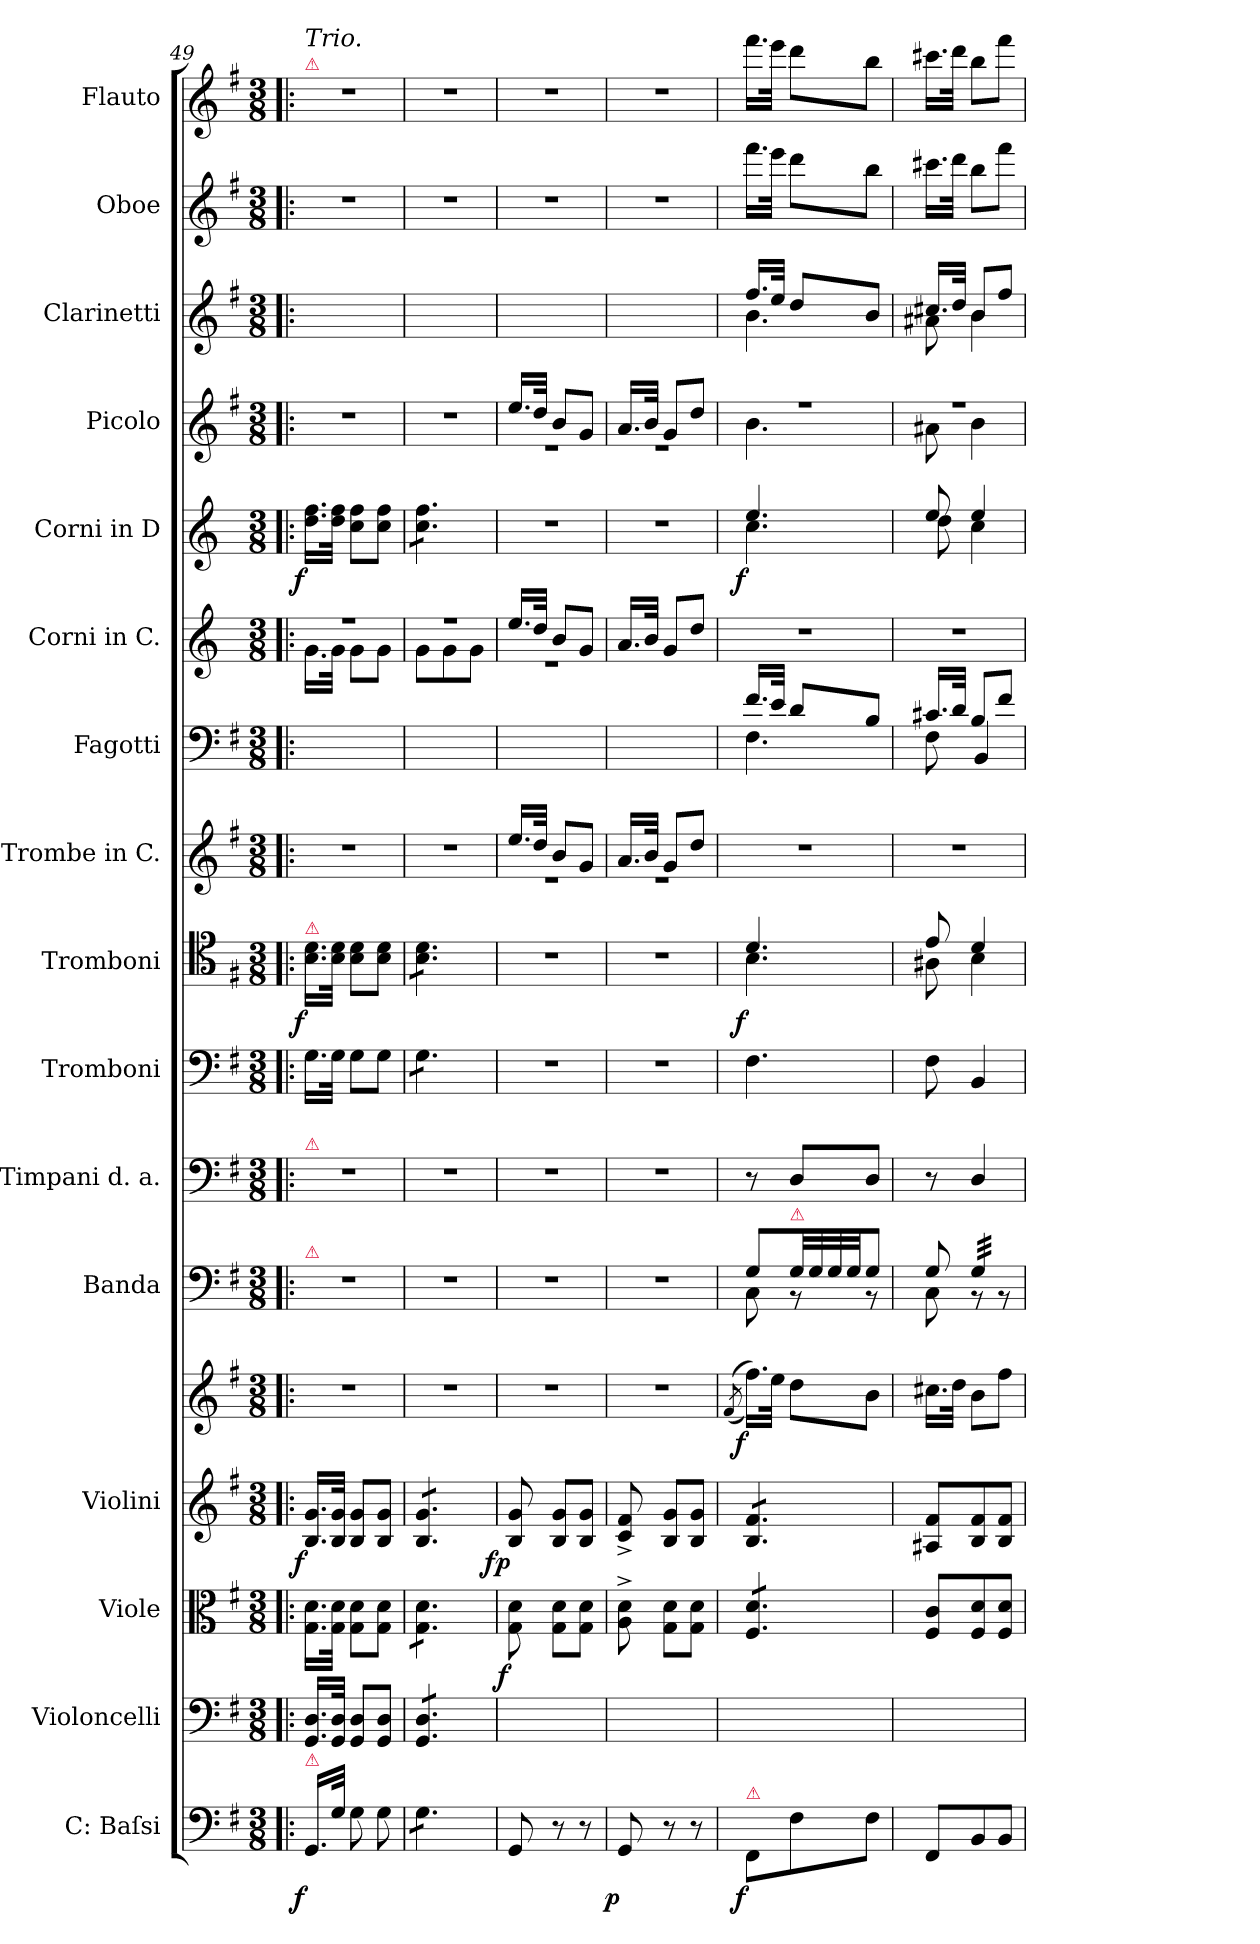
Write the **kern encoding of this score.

**kern	**dynam	**kern	**kern	**dynam	**kern	**kern	**dynam	**kern	**kern	**kern	**kern	**dynam	**kern	**kern	**kern	**kern	**dynam	**kern	**kern	**kern	**kern
*part16	*part16	*part15	*part14	*part14	*part13	*part13	*part13	*part12	*part11	*part10	*part9	*part9	*part8	*part7	*part6	*part5	*part5	*part4	*part3	*part2	*part1
*staff17	*staff17	*staff16	*staff15	*staff15	*staff14	*staff13	*staff13/14	*staff12	*staff11	*staff10	*staff9	*staff9	*staff8	*staff7	*staff6	*staff5	*staff5	*staff4	*staff3	*staff2	*staff1
*I"C: Baſsi	*	*I"Violoncelli	*I"Viole	*	*I"Violini	*	*	*I"Banda	*I"Timpani d. a.	*I"Tromboni	*I"Tromboni	*	*I"Trombe in C.	*I"Fagotti	*I"Corni in C.	*I"Corni in D	*	*I"Picolo	*I"Clarinetti	*I"Oboe	*I"Flauto
*I'cb	*	*I'vlc	*	*	*I'vl	*	*	*I'banda	*	*I'trb	*I'trb	*	*I'tr in C	*I'fag	*I'cor in C	*I'cor in D	*	*	*I'cl	*I'ob	*I'fl
*clefF4	*	*clefF4	*clefC3	*	*clefG2	*clefG2	*	*clefF4	*clefF4	*clefF4	*clefC4	*	*clefG2	*clefF4	*clefG2	*clefG2	*	*clefG2	*clefG2	*clefG2	*clefG2
*	*	*	*	*	*	*	*	*	*	*	*	*	*	*	*	*ITrd-1c-2	*	*	*	*	*
*k[f#]	*	*k[f#]	*k[f#]	*	*k[f#]	*k[f#]	*	*k[f#]	*k[f#]	*k[f#]	*k[f#]	*	*k[f#]	*k[f#]	*	*k[f#c#]	*	*k[f#]	*k[f#]	*k[f#]	*k[f#]
*G:	*	*G:	*G:	*	*G:	*G:	*	*G:	*G:	*G:	*G:	*	*G:	*G:	*	*	*	*G:	*G:	*G:	*G:
*M3/8	*	*M3/8	*M3/8	*	*M3/8	*M3/8	*	*M3/8	*M3/8	*M3/8	*M3/8	*	*M3/8	*M3/8	*M3/8	*M3/8	*	*M3/8	*M3/8	*M3/8	*M3/8
=49!|:	=49!|:	=49!|:	=49!|:	=49!|:	=49!|:	=49!|:	=49!|:	=49!|:	=49!|:	=49!|:	=49!|:	=49!|:	=49!|:	=49!|:	=49!|:	=49!|:	=49!|:	=49!|:	=49!|:	=49!|:	=49!|:
*	*	*	*	*	*	*	*	*	*	*	*	*	*	*	*^	*	*	*	*	*	*
!	!	!	!	!	!	!	!	!	!	!	!	!	!	!	!	!	!	!	!	!	!	!LO:TX:a:color=crimson:t=⚠
!	!	!	!	!	!	!	!	!	!	!	!	!	!	!	!	!	!	!	!	!	!	!LO:TX:a:i:t=Trio.
!	!	!	!	!	!	!	!	!	!	!	!LO:TX:a:color=crimson:t=⚠	!	!	!	!	!	!	!	!	!	!	!
!	!	!	!	!	!	!	!	!	!LO:TX:a:color=crimson:t=⚠	!	!	!	!	!	!	!	!	!	!	!	!	!
!	!	!	!	!	!	!	!	!LO:TX:a:color=crimson:t=⚠	!	!	!	!	!	!	!	!	!	!	!	!	!	!
!LO:TX:a:color=crimson:t=⚠	!	!	!	!	!	!	!	!	!	!	!	!	!	!	!	!	!	!	!	!	!	!
!	!LO:DY:b:rj	!	!	!	!	!	!LO:DY:b=2:rj	!	!	!	!	!LO:DY:b:rj	!	!	!	!	!	!LO:DY:b:rj	!	!	!	!
16.GG/LL	f	16.GG/ 16.D/LL	16.G\ 16.d\LL	.	16.B/ 16.g/LL	4.r	f	4.r	4.r	16.G\LL	16.B\ 16.d\LL	f	4.r	4.ryy	4.rff	16.g\LL	16.ee\ 16.gg\LL	f	4.r	4.ryy	4.r	4.r
32G\JJk	.	32GG/ 32D/JJk	32G\ 32d\JJk	.	32B/ 32g/JJk	.	.	.	.	32G\JJk	32B\ 32d\JJk	.	.	.	.	32g\JJk	32ee\ 32gg\JJk	.	.	.	.	.
8G\	.	8GG/ 8D/L	8G\ 8d\L	.	8B/ 8g/L	.	.	.	.	8G\L	8B\ 8d\L	.	.	.	.	8g\L	8dd\ 8gg\L	.	.	.	.	.
8G\	.	8GG/ 8D/J	8G\ 8d\J	.	8B/ 8g/J	.	.	.	.	8G\J	8B\ 8d\J	.	.	.	.	8g\J	8dd\ 8gg\J	.	.	.	.	.
=50	=50	=50	=50	=50	=50	=50	=50	=50	=50	=50	=50	=50	=50	=50	=50	=50	=50	=50	=50	=50	=50	=50
*tremolo	*	*	*	*	*	*	*	*	*	*	*	*	*	*	*	*	*	*	*	*	*	*
*	*	*tremolo	*	*	*	*	*	*	*	*	*	*	*	*	*	*	*	*	*	*	*	*
*	*	*	*tremolo	*	*	*	*	*	*	*	*	*	*	*	*	*	*	*	*	*	*	*
*	*	*	*	*	*tremolo	*	*	*	*	*	*	*	*	*	*	*	*	*	*	*	*	*
*	*	*	*	*	*	*	*	*	*	*tremolo	*	*	*	*	*	*	*	*	*	*	*	*
*	*	*	*	*	*	*	*	*	*	*	*tremolo	*	*	*	*	*	*	*	*	*	*	*
*	*	*	*	*	*	*	*	*	*	*	*	*	*	*	*tremolo	*	*	*	*	*	*	*
*	*	*	*	*	*	*	*	*	*	*	*	*	*	*	*	*	*tremolo	*	*	*	*	*
8G\L	.	8GG/ 8D/L	8G\ 8d\L	.	8B/ 8g/L	4.r	.	4.r	4.r	8G\L	8B\ 8d\L	.	4.r	4.ryy	4.rff	8g\L	8dd\ 8gg\L	.	4.r	4.ryy	4.r	4.r
8G\	.	8GG/ 8D/	8G\ 8d\	.	8B/ 8g/	.	.	.	.	8G\	8B\ 8d\	.	.	.	.	8g\	8dd\ 8gg\	.	.	.	.	.
8G\J	.	8GG/ 8D/J	8G\ 8d\J	.	8B/ 8g/J	.	.	.	.	8G\J	8B\ 8d\J	.	.	.	.	8g\J	8dd\ 8gg\J	.	.	.	.	.
*	*	*	*	*	*	*	*	*	*	*	*	*	*	*	*	*	*Xtremolo	*	*	*	*	*
*	*	*	*	*	*	*	*	*	*	*	*	*	*	*	*Xtremolo	*	*	*	*	*	*	*
*	*	*	*	*	*	*	*	*	*	*	*Xtremolo	*	*	*	*	*	*	*	*	*	*	*
*	*	*	*	*	*	*	*	*	*	*Xtremolo	*	*	*	*	*	*	*	*	*	*	*	*
*	*	*	*	*	*Xtremolo	*	*	*	*	*	*	*	*	*	*	*	*	*	*	*	*	*
*	*	*	*Xtremolo	*	*	*	*	*	*	*	*	*	*	*	*	*	*	*	*	*	*	*
*	*	*Xtremolo	*	*	*	*	*	*	*	*	*	*	*	*	*	*	*	*	*	*	*	*
*Xtremolo	*	*	*	*	*	*	*	*	*	*	*	*	*	*	*	*	*	*	*	*	*	*
=51	=51	=51	=51	=51	=51	=51	=51	=51	=51	=51	=51	=51	=51	=51	=51	=51	=51	=51	=51	=51	=51	=51
*	*	*	*	*	*	*	*	*	*	*	*	*	*^	*	*	*	*	*	*^	*	*	*
!	!	!	!	!LO:DY:b:rj	!	!	!LO:DY:b=2:rj	!	!	!	!	!	!	!	!	!	!	!	!	!	!	!	!	!
8GG/	.	4.ryy	8G\ 8d\	f	8B/ 8g/	4.r	fp	4.r	4.r	4.r	4.r	.	16.ee/LL	4.re	4.ryy	16.ee/LL	4.re	4.r	.	16.ee/LL	4.re	4.ryy	4.r	4.r
.	.	.	.	.	.	.	.	.	.	.	.	.	32dd/JJk	.	.	32dd/JJk	.	.	.	32dd/JJk	.	.	.	.
8r	.	.	8G\ 8d\L	.	8B/ 8g/L	.	.	.	.	.	.	.	8b/L	.	.	8b/L	.	.	.	8b/L	.	.	.	.
8r	.	.	8G\ 8d\J	.	8B/ 8g/J	.	.	.	.	.	.	.	8g/J	.	.	8g/J	.	.	.	8g/J	.	.	.	.
*	*	*	*	*	*	*	*	*	*	*	*	*	*	*	*	*v	*v	*	*	*	*	*	*	*
=52	=52	=52	=52	=52	=52	=52	=52	=52	=52	=52	=52	=52	=52	=52	=52	=52	=52	=52	=52	=52	=52	=52	=52
!	!LO:DY:b:rj	!	!	!	!	!	!	!LO:N:vis=1	!LO:N:vis=1	!LO:N:vis=1	!LO:N:vis=1	!	!	!LO:N:vis=1	!	!	!LO:N:vis=1	!	!	!LO:N:vis=1	!	!LO:N:vis=1	!LO:N:vis=1
8GG/	p	4.ryy	8A^>\ 8d^>\	.	8c^>/ 8f#^>/	4.r	.	4.r	4.r	4.r	4.r	.	16.a/LL	4.re	4.ryy	16.a/LL	4.r	.	16.a/LL	4.re	4.ryy	4.r	4.r
.	.	.	.	.	.	.	.	.	.	.	.	.	32b/JJk	.	.	32b/JJk	.	.	32b/JJk	.	.	.	.
8r	.	.	8G\ 8d\L	.	8B/ 8g/L	.	.	.	.	.	.	.	8g/L	.	.	8g/L	.	.	8g/L	.	.	.	.
8r	.	.	8G\ 8d\J	.	8B/ 8g/J	.	.	.	.	.	.	.	8dd/J	.	.	8dd/J	.	.	8dd/J	.	.	.	.
*	*	*	*	*	*	*	*	*	*	*	*	*	*v	*v	*	*	*	*	*	*	*	*	*
=53	=53	=53	=53	=53	=53	=53	=53	=53	=53	=53	=53	=53	=53	=53	=53	=53	=53	=53	=53	=53	=53	=53
.	.	.	.	.	.	(<(>8qf#/	.	.	.	.	.	.	.	.	.	.	.	.	.	.	.	.
*	*	*	*	*	*	*	*	*^	*	*	*^	*	*	*	*	*	*	*	*	*	*	*
!LO:TX:a:color=crimson:t=⚠	!	!	!	!	!	!	!	!	!	!	!	!	!	!	!	!	!	!	!	!	!	!	!	!
!	!LO:DY:b:rj	!	!	!	!	!	!LO:DY:b:rj	!	!	!	!	!	!	!LO:DY:b:rj	!LO:N:vis=1	!	!LO:N:vis=1	!	!LO:DY:b:rj	!LO:N:vis=1	!	!	!	!
*	*	*	*	*	*	*	*	*	*	*	*	*	*	*	*	*^	*	*^	*	*	*	*^	*	*
*	*	*	*tremolo	*	*	*	*	*	*	*	*	*	*	*	*	*	*	*	*	*	*	*	*	*	*	*	*
*	*	*	*	*	*tremolo	*	*	*	*	*	*	*	*	*	*	*	*	*	*	*	*	*	*	*	*	*	*
8FF#/L	f	4.ryy	8F#/ 8d/L	.	8B/ 8f#/L	16.ff#\LL))	f	8G/L	8C\	8r	4.F#\	4.d/	4.B\	f	4.r	16.f#/LL	4.F#\	4.r	4.ff#/	4.dd\	f	4.rff	4.b\	16.ff#/LL	4.b\	16.fff#\LL	16.fff#\LL
.	.	.	.	.	.	32ee\JJk	.	.	.	.	.	.	.	.	.	32e/JJk	.	.	.	.	.	.	.	32ee/JJk	.	32eee\JJk	32eee\JJk
!	!	!	!	!	!	!	!	!LO:TX:a:color=crimson:t=⚠	!	!	!	!	!	!	!	!	!	!	!	!	!	!	!	!	!	!	!
8F#\	.	.	8F#/ 8d/	.	8B/ 8f#/	8dd\L	.	32G/LL	8rBB	8D/L	.	.	.	.	.	8d/L	.	.	.	.	.	.	.	8dd/L	.	8ddd\L	8ddd\L
.	.	.	.	.	.	.	.	32G/	.	.	.	.	.	.	.	.	.	.	.	.	.	.	.	.	.	.	.
.	.	.	.	.	.	.	.	32G/	.	.	.	.	.	.	.	.	.	.	.	.	.	.	.	.	.	.	.
.	.	.	.	.	.	.	.	32G/JJ	.	.	.	.	.	.	.	.	.	.	.	.	.	.	.	.	.	.	.
8F#\J	.	.	8F#/ 8d/J	.	8B/ 8f#/J	8b\J	.	8G/J	8rBB	8D/J	.	.	.	.	.	8B/J	.	.	.	.	.	.	.	8b/J	.	8bb\J	8bb\J
*	*	*	*	*	*Xtremolo	*	*	*	*	*	*	*	*	*	*	*	*	*	*	*	*	*	*	*	*	*	*
*	*	*	*Xtremolo	*	*	*	*	*	*	*	*	*	*	*	*	*	*	*	*	*	*	*	*	*	*	*	*
=54	=54	=54	=54	=54	=54	=54	=54	=54	=54	=54	=54	=54	=54	=54	=54	=54	=54	=54	=54	=54	=54	=54	=54	=54	=54	=54	=54
8FF#/L	.	4.ryy	8F#/ 8c/L	.	8A#X/ 8f#/L	16.cc#X\LL	.	8G/	8C\	8r	8F#\	8e/	8A#X\	.	4.r	16.c#X/LL	8F#\	4.r	8ff#/	8ee\	.	4.rff	8a#X\	16.cc#X/LL	8a#X\	16.ccc#X\LL	16.ccc#X\LL
.	.	.	.	.	.	32dd\JJk	.	.	.	.	.	.	.	.	.	32d/JJk	.	.	.	.	.	.	.	32dd/JJk	.	32ddd\JJk	32ddd\JJk
*	*	*	*	*	*	*	*	*tremolo	*	*	*	*	*	*	*	*	*	*	*	*	*	*	*	*	*	*	*
8BB/	.	.	8F#/ 8d/	.	8B/ 8f#/	8b\L	.	32G/LLL	8rBB	4D/	4BB/	4d/	4B\	.	.	8B/L	4BB/	.	4ff#/	4dd\	.	.	4b\	8b/L	4b\	8bb\L	8bb\L
.	.	.	.	.	.	.	.	32G/	.	.	.	.	.	.	.	.	.	.	.	.	.	.	.	.	.	.	.
.	.	.	.	.	.	.	.	32G/	.	.	.	.	.	.	.	.	.	.	.	.	.	.	.	.	.	.	.
.	.	.	.	.	.	.	.	32G/	.	.	.	.	.	.	.	.	.	.	.	.	.	.	.	.	.	.	.
8BB/J	.	.	8F#/ 8d/J	.	8B/ 8f#/J	8ff#\J	.	32G/	8rBB	.	.	.	.	.	.	8f#/J	.	.	.	.	.	.	.	8ff#/J	.	8fff#\J	8fff#\J
.	.	.	.	.	.	.	.	32G/	.	.	.	.	.	.	.	.	.	.	.	.	.	.	.	.	.	.	.
.	.	.	.	.	.	.	.	32G/	.	.	.	.	.	.	.	.	.	.	.	.	.	.	.	.	.	.	.
.	.	.	.	.	.	.	.	32G/JJJ	.	.	.	.	.	.	.	.	.	.	.	.	.	.	.	.	.	.	.
*	*	*	*	*	*	*	*	*Xtremolo	*	*	*	*	*	*	*	*	*	*	*	*	*	*	*	*	*	*	*
*	*	*	*	*	*	*	*	*	*	*	*	*	*	*	*	*	*	*	*v	*v	*	*	*	*v	*v	*	*
*	*	*	*	*	*	*	*	*v	*v	*	*	*v	*v	*	*	*v	*v	*	*	*	*v	*v	*	*	*
=	=	=	=	=	=	=	=	=	=	=	=	=	=	=	=	=	=	=	=	=	=
*-	*-	*-	*-	*-	*-	*-	*-	*-	*-	*-	*-	*-	*-	*-	*-	*-	*-	*-	*-	*-	*-
